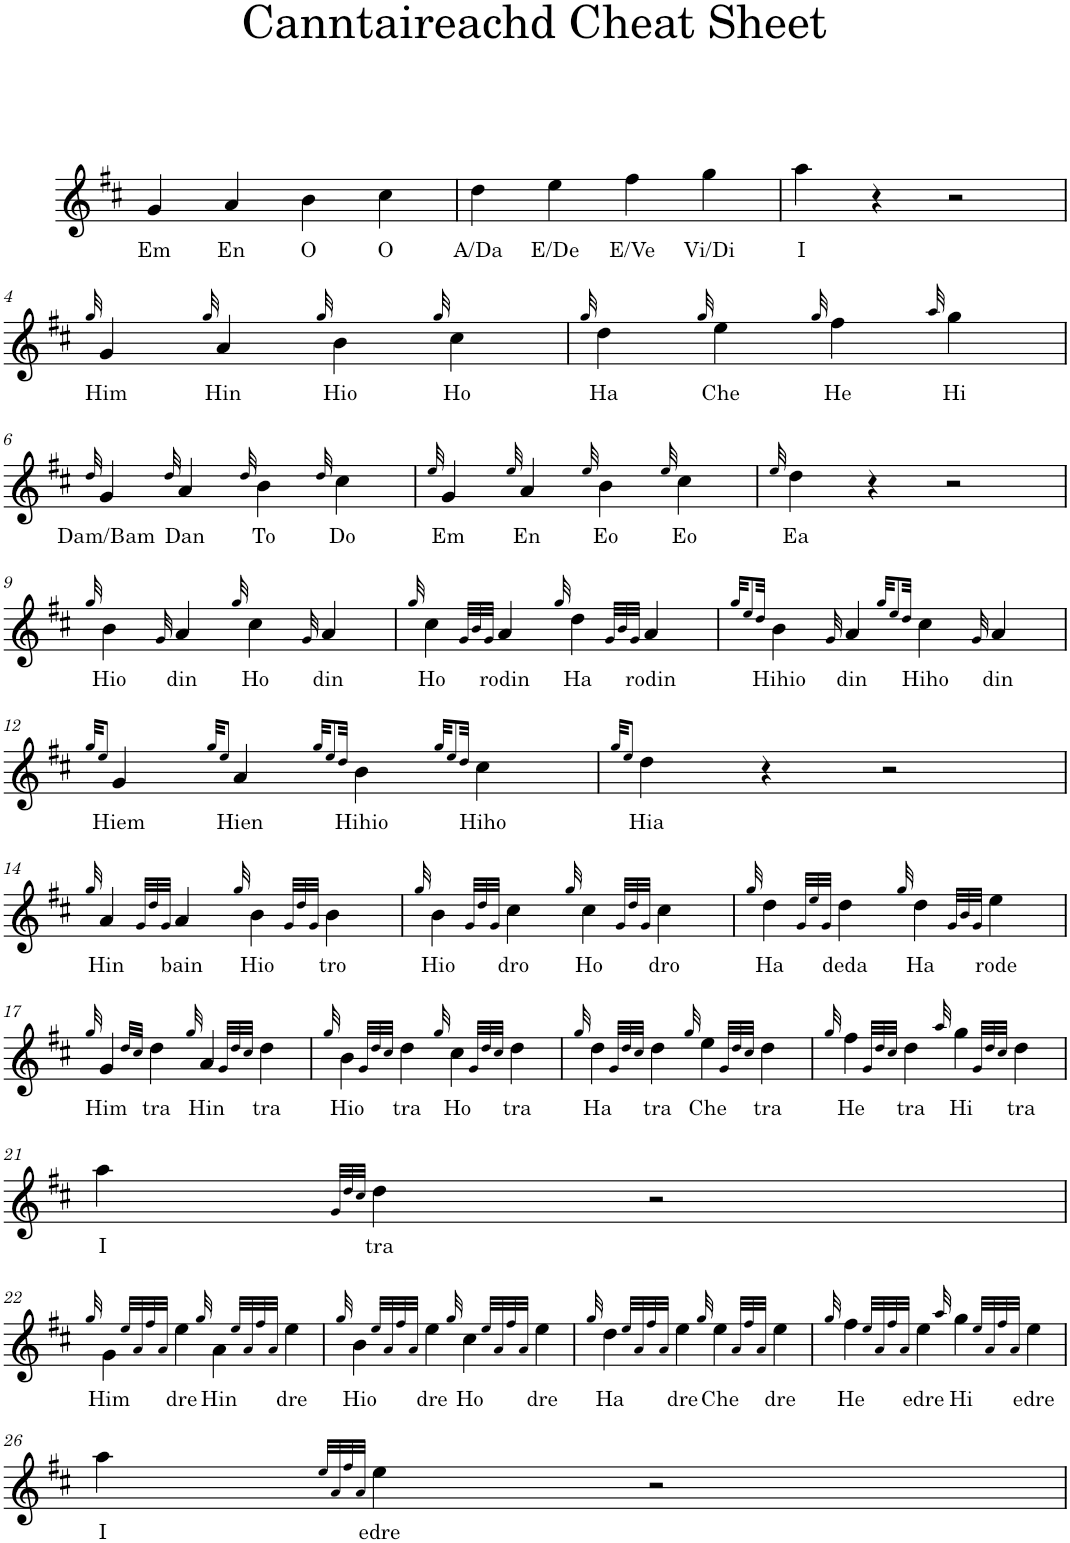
**kern	**text
*part1	*part1
*staff1	*staff1
*I"Piano	*
*I'Pno.	*
*clefG2	*
*k[f#c#]	*
=1	=1
!	!LO:LY:b
4g/	Em
!	!LO:LY:b
4a/	En
!	!LO:LY:b
4b\	O
!	!LO:LY:b
4cc#\	O
=2	=2
!	!LO:LY:b
4dd\	A/Da
!	!LO:LY:b
4ee\	E/De
!	!LO:LY:b
4ff#\	E/Ve
!	!LO:LY:b
4gg\	Vi/Di
=3	=3
!	!LO:LY:b
4aa\	I
4r	.
2r	.
!!LO:LB:g=z
=4	=4
32qgg/	.
!	!LO:LY:b
4g/	Him
32qgg/	.
!	!LO:LY:b
4a/	Hin
32qgg/	.
!	!LO:LY:b
4b\	Hio
32qgg/	.
!	!LO:LY:b
4cc#\	Ho
=5	=5
32qgg/	.
!	!LO:LY:b
4dd\	Ha
32qgg/	.
!	!LO:LY:b
4ee\	Che
32qgg/	.
!	!LO:LY:b
4ff#\	He
32qaa/	.
!	!LO:LY:b
4gg\	Hi
!!LO:LB:g=z
=6	=6
32qdd/	.
!	!LO:LY:b
4g/	Dam/Bam
32qdd/	.
!	!LO:LY:b
4a/	Dan
32qdd/	.
!	!LO:LY:b
4b\	To
32qdd/	.
!	!LO:LY:b
4cc#\	Do
=7	=7
32qee/	.
!	!LO:LY:b
4g/	Em
32qee/	.
!	!LO:LY:b
4a/	En
32qee/	.
!	!LO:LY:b
4b\	Eo
32qee/	.
!	!LO:LY:b
4cc#\	Eo
=8	=8
32qee/	.
!	!LO:LY:b
4dd\	Ea
4r	.
2r	.
!!LO:LB:g=z
=9	=9
32qgg/	.
!	!LO:LY:b
4b\	Hio
32qg/	.
!	!LO:LY:b
4a/	din
32qgg/	.
!	!LO:LY:b
4cc#\	Ho
32qg/	.
!	!LO:LY:b
4a/	din
=10	=10
32qgg/	.
!	!LO:LY:b
4cc#\	Ho
32qg/LLL	.
32qb/	.
32qg/JJJ	.
!	!LO:LY:b
4a/	rodin
32qgg/	.
!	!LO:LY:b
4dd\	Ha
32qg/LLL	.
32qb/	.
32qg/JJJ	.
!	!LO:LY:b
4a/	rodin
=11	=11
32qgg/KKL	.
8qee/	.
32qdd/Jkk	.
!	!LO:LY:b
4b\	Hihio
32qg/	.
!	!LO:LY:b
4a/	din
32qgg/KKL	.
8qee/	.
32qdd/Jkk	.
!	!LO:LY:b
4cc#\	Hiho
32qg/	.
!	!LO:LY:b
4a/	din
!!LO:LB:g=z
=12	=12
32qgg/KKL	.
8qee/J	.
!	!LO:LY:b
4g/	Hiem
32qgg/KKL	.
8qee/J	.
!	!LO:LY:b
4a/	Hien
32qgg/KKL	.
8qee/	.
32qdd/Jkk	.
!	!LO:LY:b
4b\	Hihio
32qgg/KKL	.
8qee/	.
32qdd/Jkk	.
!	!LO:LY:b
4cc#\	Hiho
=13	=13
32qgg/KKL	.
8qee/J	.
!	!LO:LY:b
4dd\	Hia
4r	.
2r	.
!!LO:LB:g=z
=14	=14
32qgg/	.
!	!LO:LY:b
4a/	Hin
32qg/LLL	.
32qdd/	.
32qg/JJJ	.
!	!LO:LY:b
4a/	bain
32qgg/	.
!	!LO:LY:b
4b\	Hio
32qg/LLL	.
32qdd/	.
32qg/JJJ	.
!	!LO:LY:b
4b\	tro
=15	=15
32qgg/	.
!	!LO:LY:b
4b\	Hio
32qg/LLL	.
32qdd/	.
32qg/JJJ	.
!	!LO:LY:b
4cc#\	dro
32qgg/	.
!	!LO:LY:b
4cc#\	Ho
32qg/LLL	.
32qdd/	.
32qg/JJJ	.
!	!LO:LY:b
4cc#\	dro
=16	=16
32qgg/	.
!	!LO:LY:b
4dd\	Ha
32qg/LLL	.
32qee/	.
32qg/JJJ	.
!	!LO:LY:b
4dd\	deda
32qgg/	.
!	!LO:LY:b
4dd\	Ha
32qg/LLL	.
32qb/	.
32qg/JJJ	.
!	!LO:LY:b
4ee\	rode
!!LO:LB:g=z
=17	=17
32qgg/	.
!	!LO:LY:b
4g/	Him
32qdd/LLL	.
32qcc#/JJJ	.
!	!LO:LY:b
4dd\	tra
32qgg/	.
!	!LO:LY:b
4a/	Hin
32qg/LLL	.
32qdd/	.
32qcc#/JJJ	.
!	!LO:LY:b
4dd\	tra
=18	=18
32qgg/	.
!	!LO:LY:b
4b\	Hio
32qg/LLL	.
32qdd/	.
32qcc#/JJJ	.
!	!LO:LY:b
4dd\	tra
32qgg/	.
!	!LO:LY:b
4cc#\	Ho
32qg/LLL	.
32qdd/	.
32qcc#/JJJ	.
!	!LO:LY:b
4dd\	tra
=19	=19
32qgg/	.
!	!LO:LY:b
4dd\	Ha
32qg/LLL	.
32qdd/	.
32qcc#/JJJ	.
!	!LO:LY:b
4dd\	tra
32qgg/	.
!	!LO:LY:b
4ee\	Che
32qg/LLL	.
32qdd/	.
32qcc#/JJJ	.
!	!LO:LY:b
4dd\	tra
=20	=20
32qgg/	.
!	!LO:LY:b
4ff#\	He
32qg/LLL	.
32qdd/	.
32qcc#/JJJ	.
!	!LO:LY:b
4dd\	tra
32qaa/	.
!	!LO:LY:b
4gg\	Hi
32qg/LLL	.
32qdd/	.
32qcc#/JJJ	.
!	!LO:LY:b
4dd\	tra
!!LO:LB:g=z
=21	=21
!	!LO:LY:b
4aa\	I
32qg/LLL	.
32qdd/	.
32qcc#/JJJ	.
!	!LO:LY:b
4dd\	tra
2r	.
!!LO:LB:g=z
=22	=22
32qgg/	.
!	!LO:LY:b
4g\	Him
32qee/LLL	.
32qa/	.
32qff#/	.
32qa/JJJ	.
!	!LO:LY:b
4ee\	dre
32qgg/	.
!	!LO:LY:b
4a\	Hin
32qee/LLL	.
32qa/	.
32qff#/	.
32qa/JJJ	.
!	!LO:LY:b
4ee\	dre
=23	=23
32qgg/	.
!	!LO:LY:b
4b\	Hio
32qee/LLL	.
32qa/	.
32qff#/	.
32qa/JJJ	.
!	!LO:LY:b
4ee\	dre
32qgg/	.
!	!LO:LY:b
4cc#\	Ho
32qee/LLL	.
32qa/	.
32qff#/	.
32qa/JJJ	.
!	!LO:LY:b
4ee\	dre
=24	=24
32qgg/	.
!	!LO:LY:b
4dd\	Ha
32qee/LLL	.
32qa/	.
32qff#/	.
32qa/JJJ	.
!	!LO:LY:b
4ee\	dre
32qgg/	.
!	!LO:LY:b
4ee\	Che
32qa/LLL	.
32qff#/	.
32qa/JJJ	.
!	!LO:LY:b
4ee\	dre
=25	=25
32qgg/	.
!	!LO:LY:b
4ff#\	He
32qee/LLL	.
32qa/	.
32qff#/	.
32qa/JJJ	.
!	!LO:LY:b
4ee\	edre
32qaa/	.
!	!LO:LY:b
4gg\	Hi
32qee/LLL	.
32qa/	.
32qff#/	.
32qa/JJJ	.
!	!LO:LY:b
4ee\	edre
!!LO:LB:g=z
=26	=26
!	!LO:LY:b
4aa\	I
32qee/LLL	.
32qa/	.
32qff#/	.
32qa/JJJ	.
!	!LO:LY:b
4ee\	edre
2r	.
=	=
*-	*-
